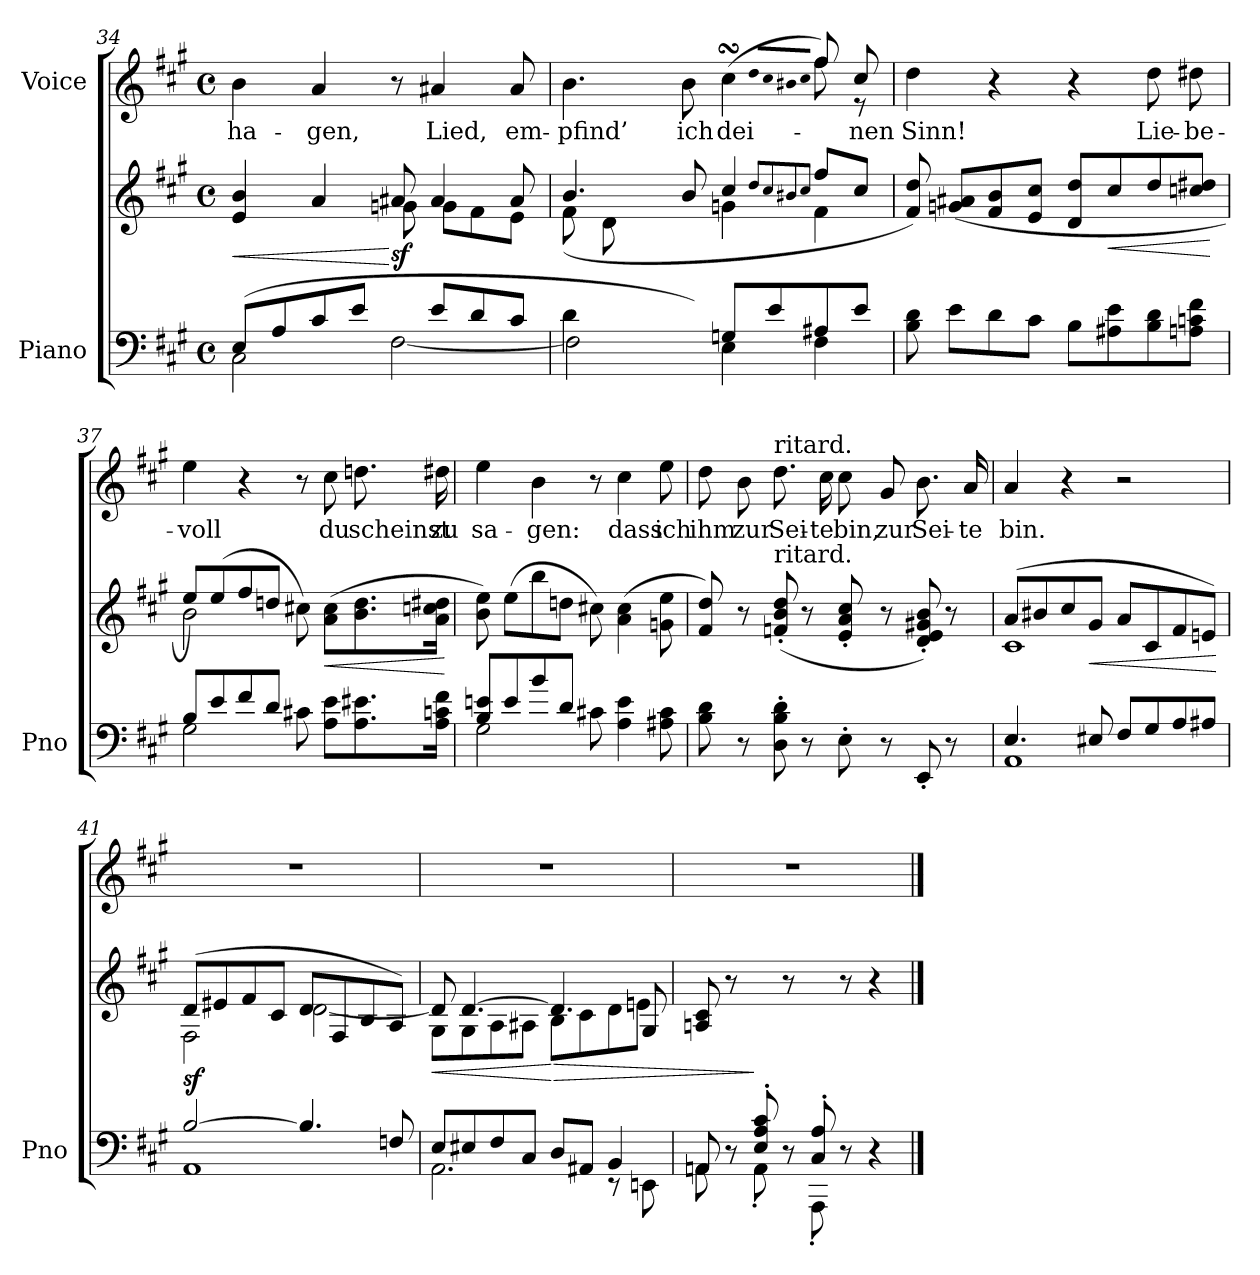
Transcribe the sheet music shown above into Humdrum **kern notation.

**kern	**kern	**dynam	**kern	**text
*part2	*part2	*part2	*part1	*part1
*staff3	*staff2	*staff2/3	*staff1	*staff1
*I"Piano	*	*	*I"Voice	*
*I'Pno	*	*	*	*
*clefF4	*clefG2	*	*clefG2	*
*k[f#c#g#]	*k[f#c#g#]	*	*k[f#c#g#]	*
*M4/4	*M4/4	*	*M4/4	*
*met(c)	*met(c)	*	*met(c)	*
=34	=34	=34	=34	=34
*^	*	*	*	*
!	!	!	!LO:HP:b	!	!
*	*	*^	*	*	*
(<8E/L	2C#\	4e/ 4b/	2ryy	<	4b\	-ha-
8A/	.	.	.	.	.	.
8c#/	.	4a/	.	.	4a/	-gen,
8e/J	.	.	.	.	.	.
!	!	!	!	!LO:DY:n=1:b	!	!
8ryy	[2F#\	8a#X/	(8gn\	[ sf	8r	.
8e/L	.	4a#/	8g\L	.	4a#X/	Lied,
8d/	.	.	8f#\	.	.	.
8c#/J	.	8a#/	8e\J	.	8a#/	em-
=35	=35	=35	=35	=35	=35	=35
*	*^	*	*	*	*^	*
4ryy	4d\	2F#\]	4.b/	(8f#\L	.	4.b\	2.ryy	-pfind’
.	.	.	.	8d\	.	.	.	.
8B/	4ryy	.	.	4ryy	.	.	.	.
8F#/J)	.	.	8b/	.	.	8b\	.	ich
2ryy	8Gn/L	4E\	4cc#/	4gn\	.	(4cc#sSsS\	.	dei-
.	8e/	.	.	.	.	.	.	.
.	.	.	8qdd/L	.	.	.	qddL	.
.	.	.	8qcc#/	.	.	.	qcc#	.
.	.	.	8qb#X/	.	.	.	qb#X	.
.	.	.	8qcc#/J	.	.	.	qcc#J	.
.	8A#X/	4F#\	8ff#/L	4f#\	.	8ff#/)	8ff#\	.
.	8e/J	.	8cc#/J	.	.	8cc#/	8r	-nen
*v	*v	*v	*	*	*	*v	*v	*
*	*v	*v	*	*	*
=36	=36	=36	=36	=36
8B\ 8d\	8f#/ 8dd/)	.	4dd\	Sinn!
8e\L	(>8gn/ 8a#X/L	.	.	.
8d\	8f#/ 8b/	.	4r	.
8c#\J	8e/ 8cc#/J	.	.	.
8B\L	8d/ 8dd/L	.	4r	.
!	!	!LO:HP:b	!	!
8A#X\ 8e\	8cc#/	<	.	.
8B\ 8d\	8dd/	.	8dd\	Lie-
8An\ 8cn\ 8f#\J	8ccn/ 8dd#X/J	.	8dd#X\	-be-
.	.	[	.	.
=37	=37	=37	=37	=37
*^	*^	*	*	*
8B/L	2G#\	8ee/L)	2b\	.	4ee\	-voll
8e/	.	(8ee/	.	.	.	.
8f#/	.	8ff#/	.	.	4r	.
8d/J	.	8ddn/J	.	.	.	.
8c#X\	2ryy	8cc#X\)	2ryy	.	8r	.
!	!	!	!	!LO:HP:b	!	!
8A\ 8e\L	.	(8a\ 8cc#\L	.	<	8cc#\	du
8.A\ 8.e#X\	.	8.b\ 8.dd\	.	.	8.ddn\	scheinst
16A\ 16cn\ 16f#\Jk	.	16a\ 16ccn\ 16dd#X\Jk	.	.	16dd#X\	zu
*v	*v	*	*	*	*	*
*	*v	*v	*	*	*
.	.	[	.	.
=38	=38	=38	=38	=38
*^	*	*	*	*
8B/ 8en/L	2G#\	8b\ 8ee\)	.	4ee\	sa-
8e/	.	(8ee\L	.	.	.
8b/	.	8bb\	.	4b\	-gen:
8d/J	.	8ddn\J	.	.	.
8c#X\	2ryy	8cc#X\)	.	8r	.
4A\ 4e\	.	(4a\ 4cc#\	.	4cc#\	dass
8A#X\ 8c#\	.	8gn\ 8ee\	.	8ee\	ich
*v	*v	*	*	*	*
=39	=39	=39	=39	=39
8B\ 8d\	8f#/ 8dd/)	.	8dd\	ihm
8r	8r	.	8b\	zur
!	!	!	!LO:TX:a:t=ritard.	!
!	!LO:TX:a:t=ritard.	!	!	!
8D\' 8B\' 8d\'	(8fn/' 8b/' 8dd/'	.	8.dd\	Sei-
8r	8r	.	.	.
.	.	.	16cc#\	-te
8E'\	8e/' 8a/' 8cc#/'	.	8cc#\	bin,
8r	8r	.	8g#/	zur
8EE'>/	8d/' 8e/' 8g#X/' 8b/')	.	8.b\	Sei-
8r	8r	.	.	.
.	.	.	16a/	-te
=40	=40	=40	=40	=40
*^	*^	*	*	*
4.E/	1AA	(8a/L	1c#	.	4a/	bin.
.	.	8b#X/	.	.	.	.
.	.	8cc#/	.	.	4r	.
!	!	!	!	!LO:HP:b	!	!
8E#X/	.	8g#/J	.	<	.	.
8F#/L	.	8a/L	.	.	2r	.
8G#/	.	8c#/	.	.	.	.
8A/	.	8f#/	.	.	.	.
8A#X/J	.	8en/J)	.	.	.	.
*v	*v	*	*	*	*	*
*	*v	*v	*	*	*
.	.	[	.	.
=41	=41	=41	=41	=41
*^	*^	*	*	*
!	!	!	!	!LO:DY:a=2	!	!
[2B/	1AA	(8d/L	2F#\	sf	1r	.
.	.	8e#X/	.	.	.	.
.	.	8f#/	.	.	.	.
.	.	8c#/J	.	.	.	.
4.B/]	.	8d/L	[>2d\	.	.	.
.	.	8F#/	.	.	.	.
.	.	8B/	.	.	.	.
8Fn/	.	8A/J)	.	.	.	.
=42	=42	=42	=42	=42	=42	=42
!	!	!	!	!LO:HP:b	!	!
8E/L	2.AA\	8d/]	8G#\L	<	1r	.
8E#X/	.	[4.d/	8G#\	.	.	.
8F#/	.	.	8A\	.	.	.
8C#/J	.	.	8A#X\J	.	.	.
!	!	!	!	!LO:HP:n=1:b	!	!
8D/L	.	4.d/]	8B\L	[ >	.	.
8AA#X/J	.	.	8c#\	.	.	.
4BB/	8r	.	8d\	.	.	.
.	8EEn\	8G#/	8en\J	.	.	.
*	*	*v	*v	*	*	*
=43	=43	=43	=43	=43	=43
*	*^	*	*	*	*
4ryy	8AAn/	8AA\	8An/ 8c#/	.	1r	.
.	8r	8ryy	8r	.	.	.
8E/'> 8A/'> 8c#/'>	8AA'<\	4ryy	8ryy	]	.	.
8ryy	8r	.	8r	.	.	.
8C#/'> 8A/'>	8AAA'<\	2ryy	8ryy	.	.	.
4.ryy	8r	.	8r	.	.	.
.	4r	.	4r	.	.	.
*v	*v	*v	*	*	*	*
==	==	==	==	==
*-	*-	*-	*-	*-
